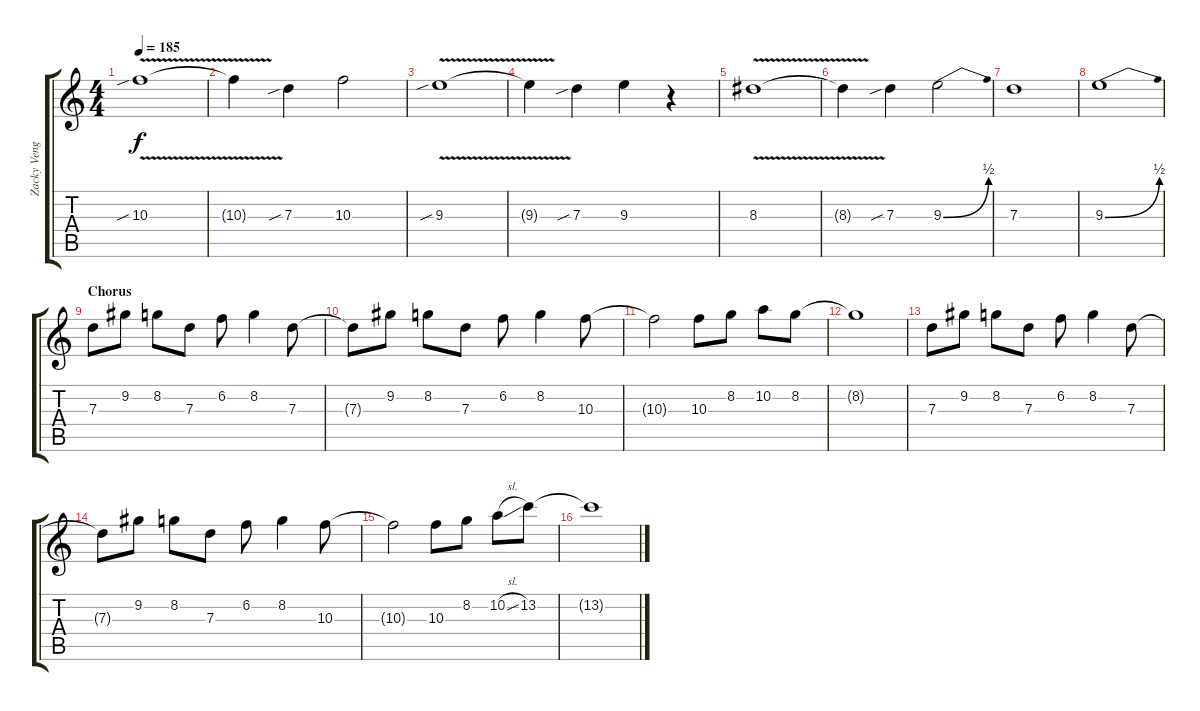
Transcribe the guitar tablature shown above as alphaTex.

\track ("Zacky Vengeance" "Zacky Veng") {instrument distortionguitar}
\staff {score tabs}
\tuning (E4 B3 G3 D3 A2 D2) {hide}
\ts (4 4)
\tempo 185
\clef g2
\ks c
10.3{v sib}.1{dy f} |
10.3{t}.4 7.3{sib}.4 10.3.2 |
9.3{v sib}.1 |
9.3{t}.4 7.3{sib}.4 9.3.4 r.4 |
8.3{v}.1 |
8.3{t}.4 7.3{sib}.4 9.3{be (bend 0 0 60 2)}.2 |
7.3.1 |
9.3{be (bend 0 0 60 2)}.1 |
\section ("" "Chorus")
7.3.8 9.2.8 8.2.8 7.3.8 6.2.8 8.2.4 7.3.8 |
7.3{t}.8 9.2.8 8.2.8 7.3.8 6.2.8 8.2.4 10.3.8 |
10.3{t}.2 10.3.8 8.2.8 10.2.8 8.2.8 |
8.2{t}.1 |
7.3.8 9.2.8 8.2.8 7.3.8 6.2.8 8.2.4 7.3.8 |
7.3{t}.8 9.2.8 8.2.8 7.3.8 6.2.8 8.2.4 10.3.8 |
10.3{t}.2 10.3.8 8.2.8 10.2{sl}.8 13.2.8 |
13.2{t}.1
